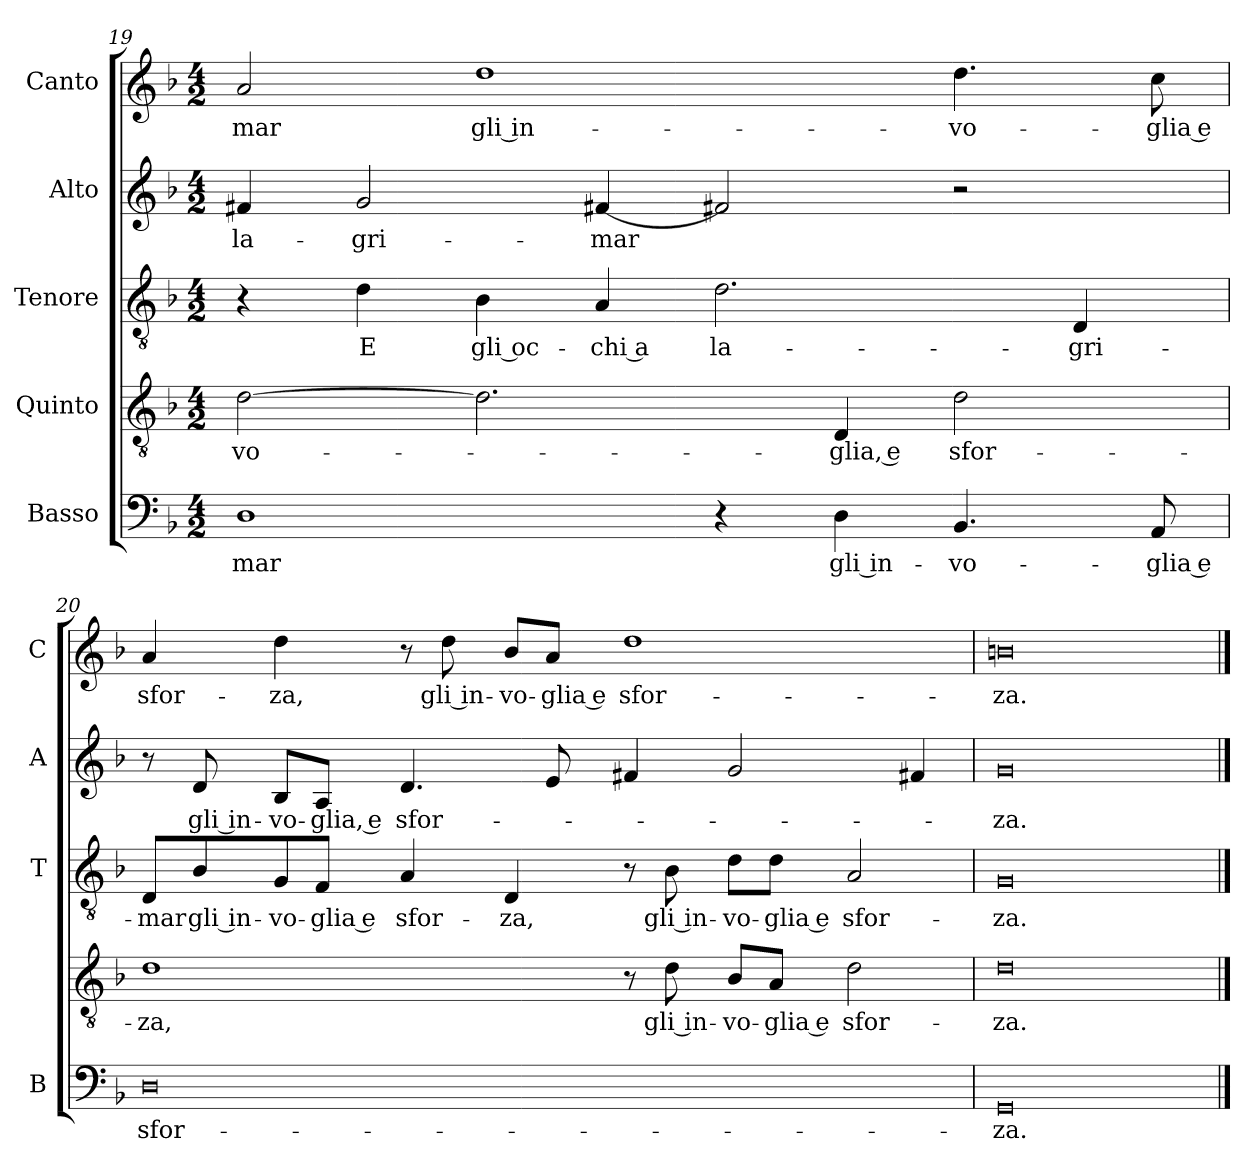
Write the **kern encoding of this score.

**kern	**text	**kern	**text	**kern	**text	**kern	**text	**kern	**text
*part5	*part5	*part4	*part4	*part3	*part3	*part2	*part2	*part1	*part1
*staff5	*staff5	*staff4	*staff4	*staff3	*staff3	*staff2	*staff2	*staff1	*staff1
*I"Basso	*	*I"Quinto	*	*I"Tenore	*	*I"Alto	*	*I"Canto	*
*I'B	*	*	*	*I'T	*	*I'A	*	*I'C	*
*clefF4	*	*clefGv2	*	*clefGv2	*	*clefG2	*	*clefG2	*
*k[b-]	*	*k[b-]	*	*k[b-]	*	*k[b-]	*	*k[b-]	*
*F:	*	*F:	*	*F:	*	*F:	*	*F:	*
*M4/2	*	*M4/2	*	*M4/2	*	*M4/2	*	*M4/2	*
=19	=19	=19	=19	=19	=19	=19	=19	=19	=19
1D	-mar	[2d	-vo-	4r	.	4f#X	la-	2a	-mar
.	.	.	.	4d	E	2g	-gri-	.	.
.	.	2.d]	.	4B-	gli oc-	.	.	1dd	gli in-
.	.	.	.	4A	-chi a	[4f#X	-mar	.	.
4r	.	.	.	2.d	la-	2f#X]	.	.	.
4D	gli in-	4D	-glia, e	.	.	.	.	.	.
4.BB-	-vo-	2d	sfor-	.	.	2r	.	4.dd	-vo-
.	.	.	.	4D	-gri-	.	.	.	.
8AA	-glia e	.	.	.	.	.	.	8cc	-glia e
=20	=20	=20	=20	=20	=20	=20	=20	=20	=20
0D	sfor-	1d	-za,	8DL	-mar	8r	.	4a	sfor-
.	.	.	.	8B-	gli in-	8d	gli in-	.	.
.	.	.	.	8G	-vo-	8B-L	-vo-	4dd	-za,
.	.	.	.	8FJ	-glia e	8AJ	-glia, e	.	.
.	.	.	.	4A	sfor-	4.d	sfor-	8r	.
.	.	.	.	.	.	.	.	8dd	gli in-
.	.	.	.	4D	-za,	.	.	8b-L	-vo-
.	.	.	.	.	.	8e	.	8aJ	-glia e
.	.	8r	.	8r	.	4f#X	.	1dd	sfor-
.	.	8d	gli in-	8B-	gli in-	.	.	.	.
.	.	8B-L	-vo-	8dL	-vo-	2g	.	.	.
.	.	8AJ	-glia e	8dJ	-glia e	.	.	.	.
.	.	2d	sfor-	2A	sfor-	.	.	.	.
.	.	.	.	.	.	4f#X	.	.	.
=21	=21	=21	=21	=21	=21	=21	=21	=21	=21
0GG	-za.	0d	-za.	0G	-za.	0g	-za.	0bn	-za.
==	==	==	==	==	==	==	==	==	==
*-	*-	*-	*-	*-	*-	*-	*-	*-	*-
